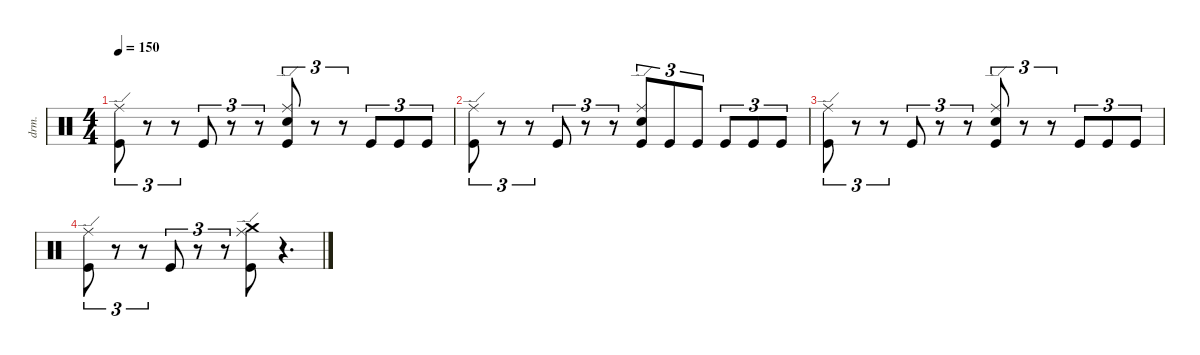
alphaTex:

\defaultSystemsLayout 4
\hideDynamics
\bracketExtendMode nobrackets
\otherSystemsTrackNameOrientation horizontal
\track ("Drumkit" "drm.") {solo instrument percussion}
\staff {score}
\articulation defaults
\ts (4 4)
\scale
1.07061
\tempo 150
\accidentals auto
\clef neutral
\ottava regular
\simile none
\ks aminor
("Kick (hit)" "Ride (edge)").8{tu (3 2) dy mf} r.8{tu (3 2)} r.8{tu (3 2)} "Kick (hit)".8{tu (3 2)} r.8{tu (3 2)} r.8{tu (3 2)} ("Kick (hit)" "Ride (edge)" "Snare (hit) 2").8{tu (3 2)} r.8{tu (3 2)} r.8{tu (3 2)} "Kick (hit)".8{tu (3 2)} "Kick (hit)".8{tu (3 2)} "Kick (hit)".8{tu (3 2)} |
\scale
0.976463 ("Kick (hit)" "Ride (edge)").8{tu (3 2)} r.8{tu (3 2)} r.8{tu (3 2)} "Kick (hit)".8{tu (3 2)} r.8{tu (3 2)} r.8{tu (3 2)} ("Kick (hit)" "Ride (edge)" "Snare (hit) 2").8{tu (3 2)} "Kick (hit)".8{tu (3 2)} "Kick (hit)".8{tu (3 2)} "Kick (hit)".8{tu (3 2)} "Kick (hit)".8{tu (3 2)} "Kick (hit)".8{tu (3 2)} |
\scale
0.976463 ("Kick (hit)" "Ride (edge)").8{tu (3 2)} r.8{tu (3 2)} r.8{tu (3 2)} "Kick (hit)".8{tu (3 2)} r.8{tu (3 2)} r.8{tu (3 2)} ("Kick (hit)" "Ride (edge)" "Snare (hit) 2").8{tu (3 2)} r.8{tu (3 2)} r.8{tu (3 2)} "Kick (hit)".8{tu (3 2)} "Kick (hit)".8{tu (3 2)} "Kick (hit)".8{tu (3 2)} |
\scale
0.976463 ("Kick (hit)" "Ride (edge)").8{tu (3 2)} r.8{tu (3 2)} r.8{tu (3 2)} "Kick (hit)".8{tu (3 2)} r.8{tu (3 2)} r.8{tu (3 2)} ("Kick (hit)" "Ride (edge)" "Crash medium (hit)").8 r.4{d} |
\scale
1.07031
